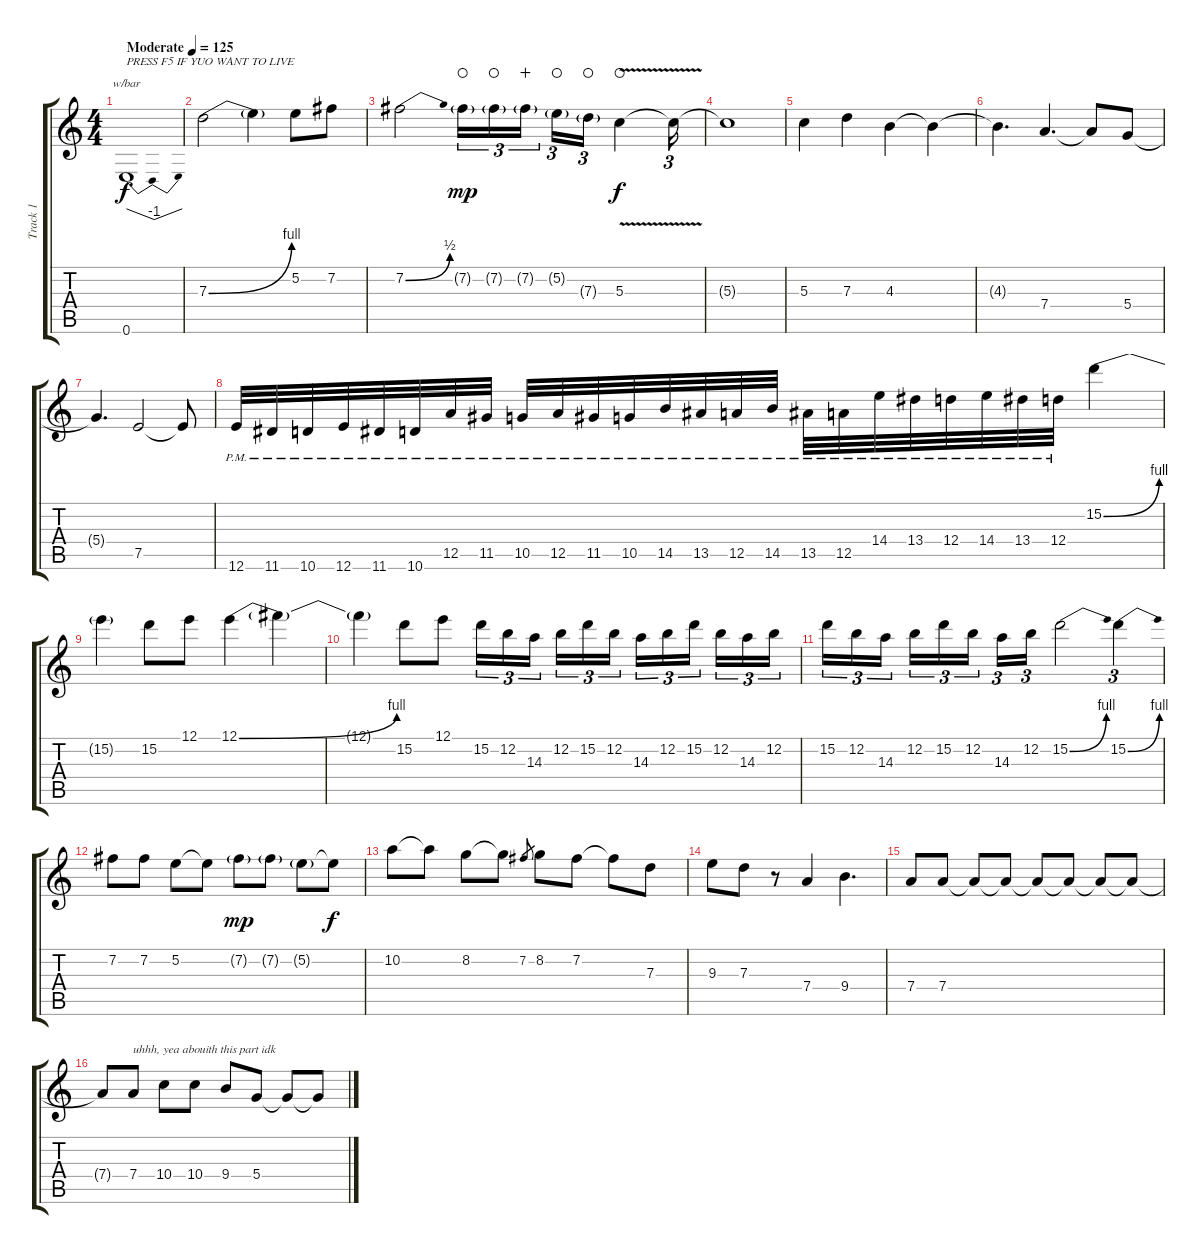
\track ("Track 1" "Track 1") {instrument distortionguitar}
\staff {score tabs}
\tuning (E4 B3 G3 D3 A2 E2) {hide}
\ts (4 4)
\tempo (125 "Moderate")
\clef g2
\ks c
0.6.1{tbe (dip default 0 0 30 -4 60 0) txt "PRESS F5 IF YUO WANT TO LIVE" dy f instrument distortionguitar} |
7.3{be (bend 0 0 60 4)}.2 7.3{t}.4 5.2.8 7.2.8 |
7.2{be (bend 0 0 60 2)}.2 7.2{g}.16{tu (3 2) dy mp waho} 7.2{g}.16{tu (3 2) waho} 7.2{g}.16{tu (3 2) wahc beam splitsecondary} 5.2{g}.16{tu (3 2) waho} 7.3{g}.16{tu (3 2) waho} 5.3{v}.4{dy f waho} 5.3{t}.16{tu (3 2)} |
5.3{t}.1 |
5.3.4 7.3.4 4.3.4 4.3{t}.4 |
4.3{t}.4{d} 7.4.4{d} 7.4{t}.8 5.4.8 |
5.4{t}.4{d} 7.5.2 7.5{t}.8 |
12.6{pm}.32 11.6{pm}.32 10.6{pm}.32 12.6{pm}.32 11.6{pm}.32 10.6{pm}.32 12.5{pm}.32 11.5{pm}.32 10.5{pm}.32 12.5{pm}.32 11.5{pm}.32 10.5{pm}.32 14.5{pm}.32 13.5{pm}.32 12.5{pm}.32 14.5{pm}.32 13.5{pm}.32 12.5{pm}.32 14.4{pm}.32 13.4{pm}.32 12.4{pm}.32 14.4{pm}.32 13.4{pm}.32 12.4{pm}.32 15.2{be (bend 0 0 60 4)}.4 |
15.2{t}.4 15.2.8 12.1.8 12.1{be (bend 0 0 60 4)}.4 12.1{t}.4 |
12.1{t}.4 15.2.8 12.1.8 15.2.16{tu (3 2)} 12.2.16{tu (3 2)} 14.3.16{tu (3 2) beam splitsecondary} 12.2.16{tu (3 2)} 15.2.16{tu (3 2)} 12.2.16{tu (3 2)} 14.3.16{tu (3 2)} 12.2.16{tu (3 2)} 15.2.16{tu (3 2) beam splitsecondary} 12.2.16{tu (3 2)} 14.3.16{tu (3 2)} 12.2.16{tu (3 2)} |
15.2.16{tu (3 2)} 12.2.16{tu (3 2)} 14.3.16{tu (3 2) beam splitsecondary} 12.2.16{tu (3 2)} 15.2.16{tu (3 2)} 12.2.16{tu (3 2)} 14.3.16{tu (3 2)} 12.2.16{tu (3 2)} 15.2{be (bend 0 0 60 4)}.2 15.2{be (bend 0 0 60 4)}.4{tu (3 2)} |
7.2.8 7.2.8 5.2.8 5.2{t}.8 7.2{g}.8{dy mp} 7.2{g}.8 5.2{g}.8 5.2{t}.8{dy f} |
10.2.8 10.2{t}.8 8.2.8 8.2{t}.8 7.2.8{gr} 8.2.8 7.2.8 7.2{t}.8 7.3.8 |
9.3.8 7.3.8 r.8 7.4.4 9.4.4{d} |
7.4.8 7.4.8 7.4{t}.8 7.4{t}.8 7.4{t}.8 7.4{t}.8 7.4{t}.8 7.4{t}.8 |
7.4{t}.8 7.4.8{txt "uhhh, yea abouith this part idk"} 10.4.8 10.4.8 9.4.8 5.4.8 5.4{t}.8 5.4{t}.8
